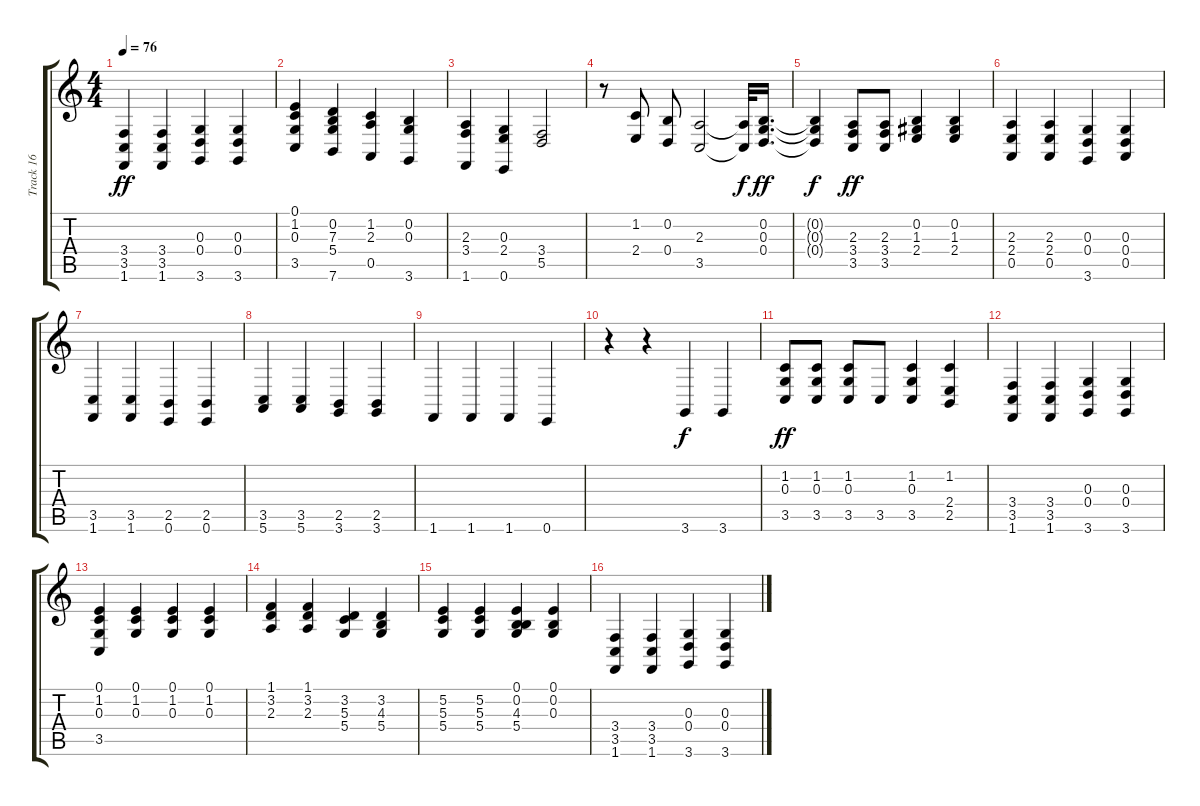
\track ("Track 16" "Track 16") {instrument brightacousticpiano}
\staff {score tabs}
\tuning (E4 B3 G3 D3 A2 E2) {hide}
\ts (4 4)
\tempo 76
\clef g2
\ks c
(3.4 3.5 1.6).4{dy ff} (3.4 3.5 1.6).4 (0.3 0.4 3.6).4 (0.3 0.4 3.6).4 |
(0.1 1.2 0.3 3.5).4 (0.2 7.3 5.4 7.6).4 (1.2 2.3 0.5).4 (0.2 0.3 3.6).4 |
(2.3 3.4 1.6).4 (0.3 2.4 0.6).4 (3.4 5.5).2 |
r.8 (1.2 2.4).8 (0.2 0.4).8 (2.3 3.5).2 (2.3{t} 3.5{t}).32{dy f} (0.2 0.3 0.4).16{d dy ff} |
(0.2{t} 0.3{t} 0.4{t}).4{dy f} (2.3 3.4 3.5).8{dy ff} (2.3 3.4 3.5).8 (0.2 1.3 2.4).4 (0.2 1.3 2.4).4 |
(2.3 2.4 0.5).4 (2.3 2.4 0.5).4 (0.3 0.4 3.6).4 (0.3 0.4 0.5).4 |
(3.5 1.6).4 (3.5 1.6).4 (2.5 0.6).4 (2.5 0.6).4 |
(3.5 5.6).4 (3.5 5.6).4 (2.5 3.6).4 (2.5 3.6).4 |
1.6.4 1.6.4 1.6.4 0.6.4 |
r.4 r.4 3.6.4{dy f} 3.6.4 |
(1.2 0.3 3.5).8{dy ff} (1.2 0.3 3.5).8 (1.2 0.3 3.5).8 3.5.8 (1.2 0.3 3.5).4 (1.2 2.4 2.5).4 |
(3.4 3.5 1.6).4 (3.4 3.5 1.6).4 (0.3 0.4 3.6).4 (0.3 0.4 3.6).4 |
(0.1 1.2 0.3 3.5).4 (0.1 1.2 0.3).4 (0.1 1.2 0.3).4 (0.1 1.2 0.3).4 |
(1.1 3.2 2.3).4 (1.1 3.2 2.3).4 (3.2 5.3 5.4).4 (3.2 4.3 5.4).4 |
(5.2 5.3 5.4).4 (5.2 5.3 5.4).4 (0.1 0.2 4.3 5.4).4 (0.1 0.2 0.3).4 |
(3.4 3.5 1.6).4 (3.4 3.5 1.6).4 (0.3 0.4 3.6).4 (0.3 0.4 3.6).4
